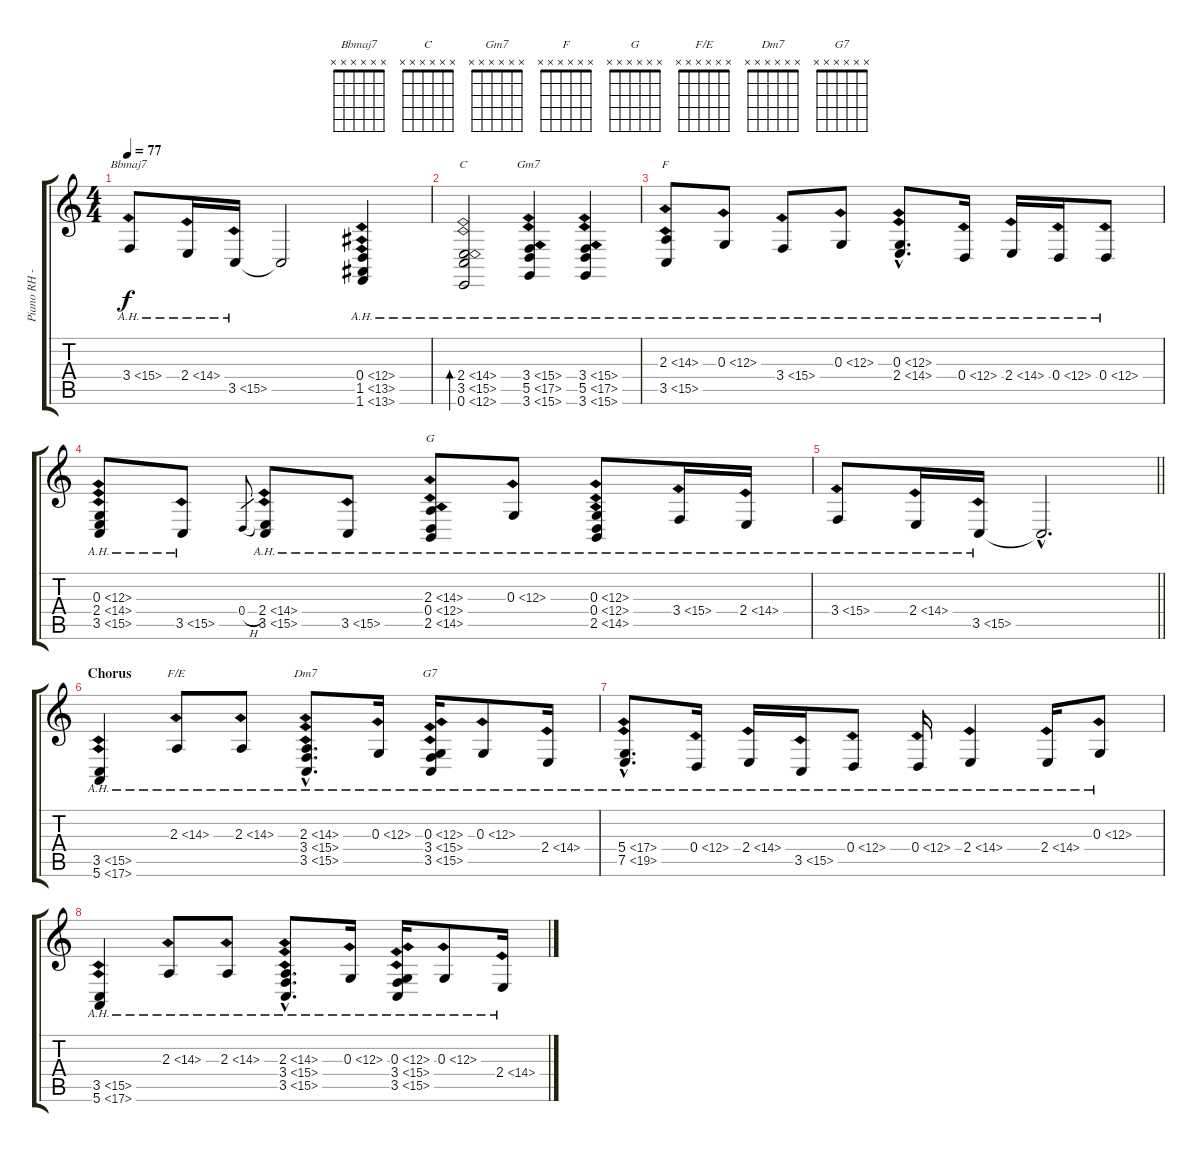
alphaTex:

\track ("Piano RH - Carole King" "Piano RH -") {instrument acousticgrandpiano}
\staff {score tabs}
\tuning (E4 B3 G3 D3 A2 E2) {hide}
\chord ("Bbmaj7" x x x x x x)
\chord ("C" x x x x x x)
\chord ("Gm7" x x x x x x)
\chord ("F" x x x x x x)
\chord ("G" x x x x x x)
\chord ("F/E" x x x x x x)
\chord ("Dm7" x x x x x x)
\chord ("G7" x x x x x x)
\ts (4 4)
\tempo 77
\clef g2
\ks c
3.4{ah 12}.8{ch "Bbmaj7" dy f} 2.4{ah 12}.16 3.5{ah 12}.16 3.5{t}.2 (0.4{ah 12} 1.5{ah 12} 1.6{ah 12}).4 |
(2.4{ah 12} 3.5{ah 12} 0.6{ah 12}).2{bd 60 ch "C"} (3.4{ah 12} 5.5{ah 12} 3.6{ah 12}).4{ch "Gm7"} (3.4{ah 12} 5.5{ah 12} 3.6{ah 12}).4 |
(2.3{ah 12} 3.5{ah 12}).8{ch "F"} 0.3{ah 12}.8 3.4{ah 12}.8 0.3{ah 12}.8 (0.3{ah 12} 2.4{ah 12 hac}).8{d} 0.4{ah 12}.16 2.4{ah 12}.16 0.4{ah 12}.16 0.4{ah 12}.8 |
(0.3{ah 12} 2.4{ah 12} 3.5{ah 12}).8 3.5{ah 12}.8 0.4{h}.8{gr} (2.4{ah 12} 3.5{ah 12}).8 3.5{ah 12}.8 (2.3{ah 12} 0.4{ah 12} 2.5{ah 12}).8{ch "G"} 0.3{ah 12}.8 (0.3{ah 12} 0.4{ah 12} 2.5{ah 12}).8 3.4{ah 12}.16 2.4{ah 12}.16 |
\barLineRight lightlight
3.4{ah 12}.8 2.4{ah 12}.16 3.5{ah 12}.16 3.5{hac t}.2{d} |
\section ("" "Chorus")
(3.5{ah 12} 5.6{ah 12}).4 2.3{ah 12}.8{ch "F/E"} 2.3{ah 12}.8 (2.3{ah 12 hac} 3.4{ah 12} 3.5{ah 12}).8{d ch "Dm7"} 0.3{ah 12}.16 (0.3{ah 12} 3.4{ah 12} 3.5{ah 12}).16{ch "G7"} 0.3{ah 12}.8 2.4{ah 12}.16 |
(5.4{ah 12} 7.5{ah 12 hac}).8{d} 0.4{ah 12}.16 2.4{ah 12}.16 3.5{ah 12}.16 0.4{ah 12}.8 0.4{ah 12}.16 2.4{ah 12}.4 2.4{ah 12}.16 0.3{ah 12}.8 |
(3.5{ah 12} 5.6{ah 12}).4 2.3{ah 12}.8 2.3{ah 12}.8 (2.3{ah 12 hac} 3.4{ah 12} 3.5{ah 12}).8{d} 0.3{ah 12}.16 (0.3{ah 12} 3.4{ah 12} 3.5{ah 12}).16 0.3{ah 12}.8 2.4{ah 12}.16
